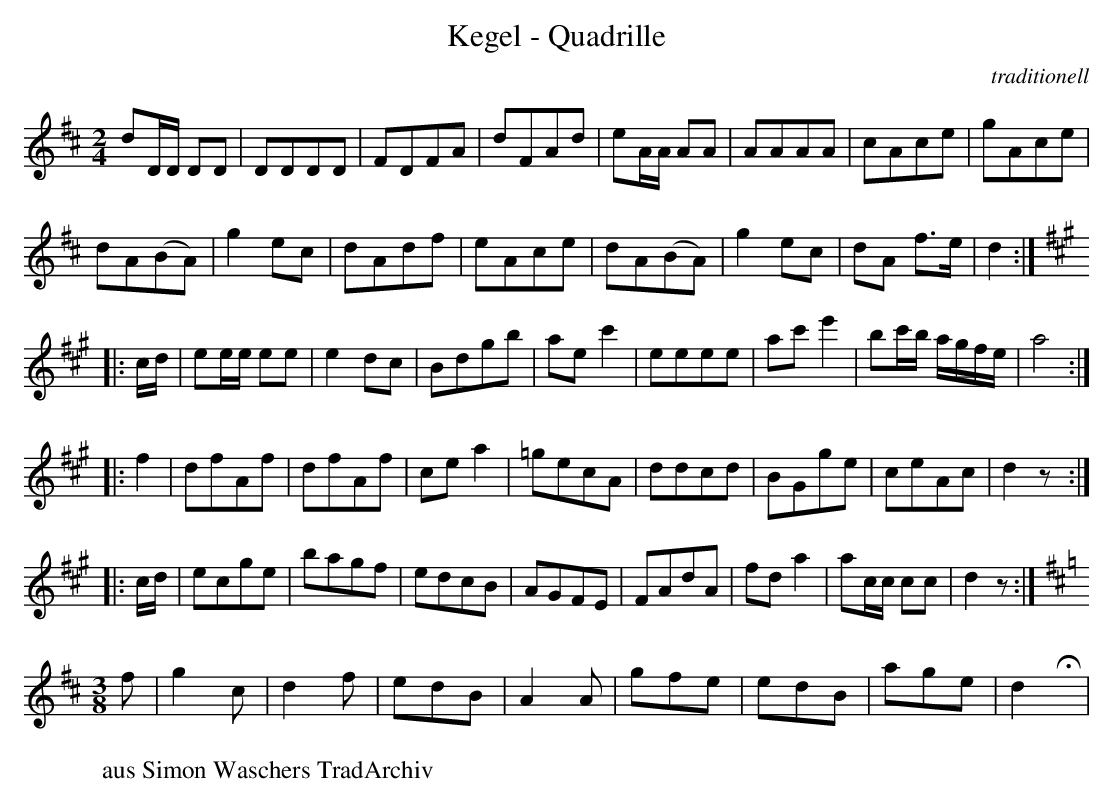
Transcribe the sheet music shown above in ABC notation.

X:1
T:Kegel - Quadrille
C:traditionell
M:2/4
L:1/8
K:D
dD/D/ DD | DDDD | FDFA |dFAd |\
eA/A/ AA | AAAA | cAce | gAce |
dA(BA) | g2 ec | dAdf | eAce |\
dA(BA) | g2 ec | dA f>e | d2 :|
K:A
|: c/d/ |\
ee/e/ ee | e2 dc | Bdgb | ae c'2 |\
eeee | ac' e'2 | bc'/b/ a/g/f/e/ | a4 :|
|: f2 |\
dfAf | dfAf | ce a2 | =gecA |\
ddcd | BGge | ceAc | d2z :|
|: c/d/ |\
ecge | bagf | edcB | AGFE |\
FAdA | fd a2 | ac/c/ cc | d2z :|
K:D
M:3/8
f |\
g2c | d2f | edB | A2A |\
gfe | edB | age | d2Hy |
W:aus Simon Waschers TradArchiv
